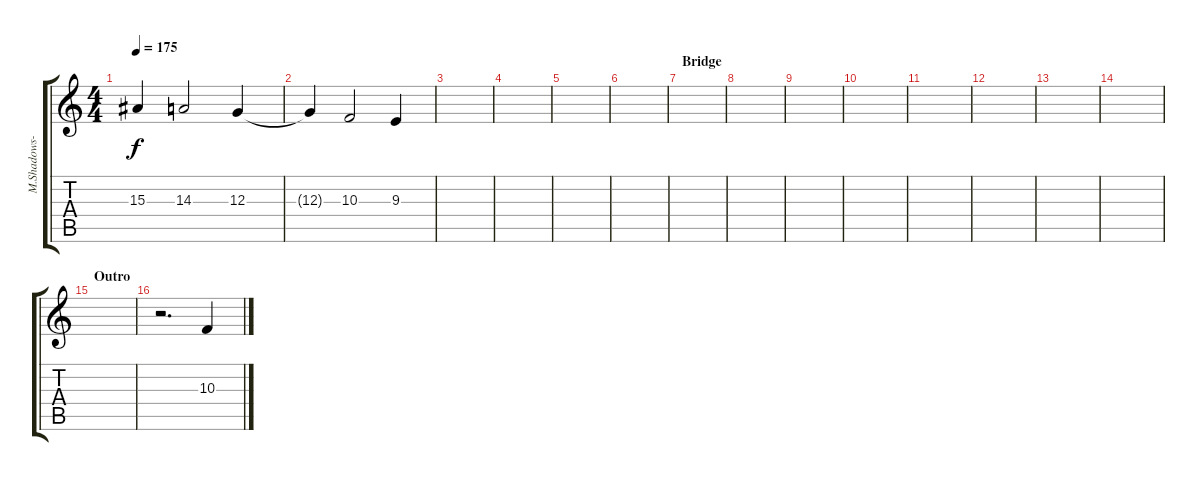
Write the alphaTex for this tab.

\track ("M.Shadows-Vocals" "M.Shadows-") {instrument clarinet}
\staff {score tabs}
\tuning (E4 B3 G3 D3 A2 E2) {hide}
\ts (4 4)
\tempo 175
\clef g2
\ks c
15.3{t}.4{dy f} 14.3.2 12.3.4 |
12.3{t}.4 10.3.2 9.3.4 |
|
|
|
|
\section ("" "Bridge")
|
|
|
|
|
|
|
|
\section ("" "Outro")
|
r.2{d} 10.3.4
